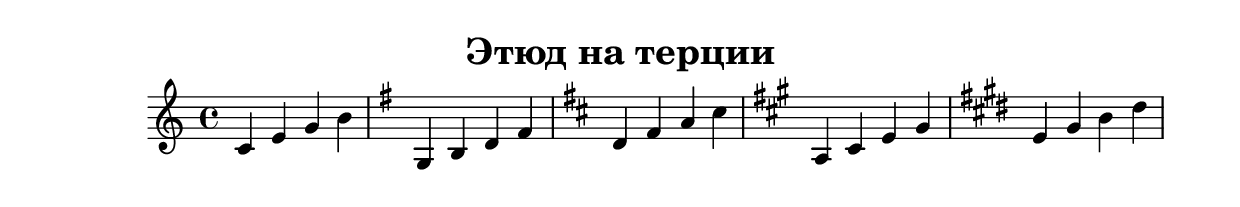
 
\version "2.12.2"

\header{
  title="Этюд на терции"
}

<<
  \new Staff{
    \clef treble \time 4/4 \key c \major 
    

	%            Gb Db Ab Eb Bb F  C  G  D  A  E  B  F# C# G# D# A# F  C  G  D  A  E  B 
	% Gb Db Ab Eb Bb F  C  G  D  A  E  B  F# C# G# D# A# F  C  G  D  A  E  B 

	\relative c'{\key c \major c4 e g b | }
	\relative c'{\key g \major g4 b d fis| }
	\relative c'{\key d \major d4 fis a cis | }
	\relative c'{\key a \major a4 cis e gis| }
	\relative c'{\key e \major e4 gis b dis| }
    
  }
>>